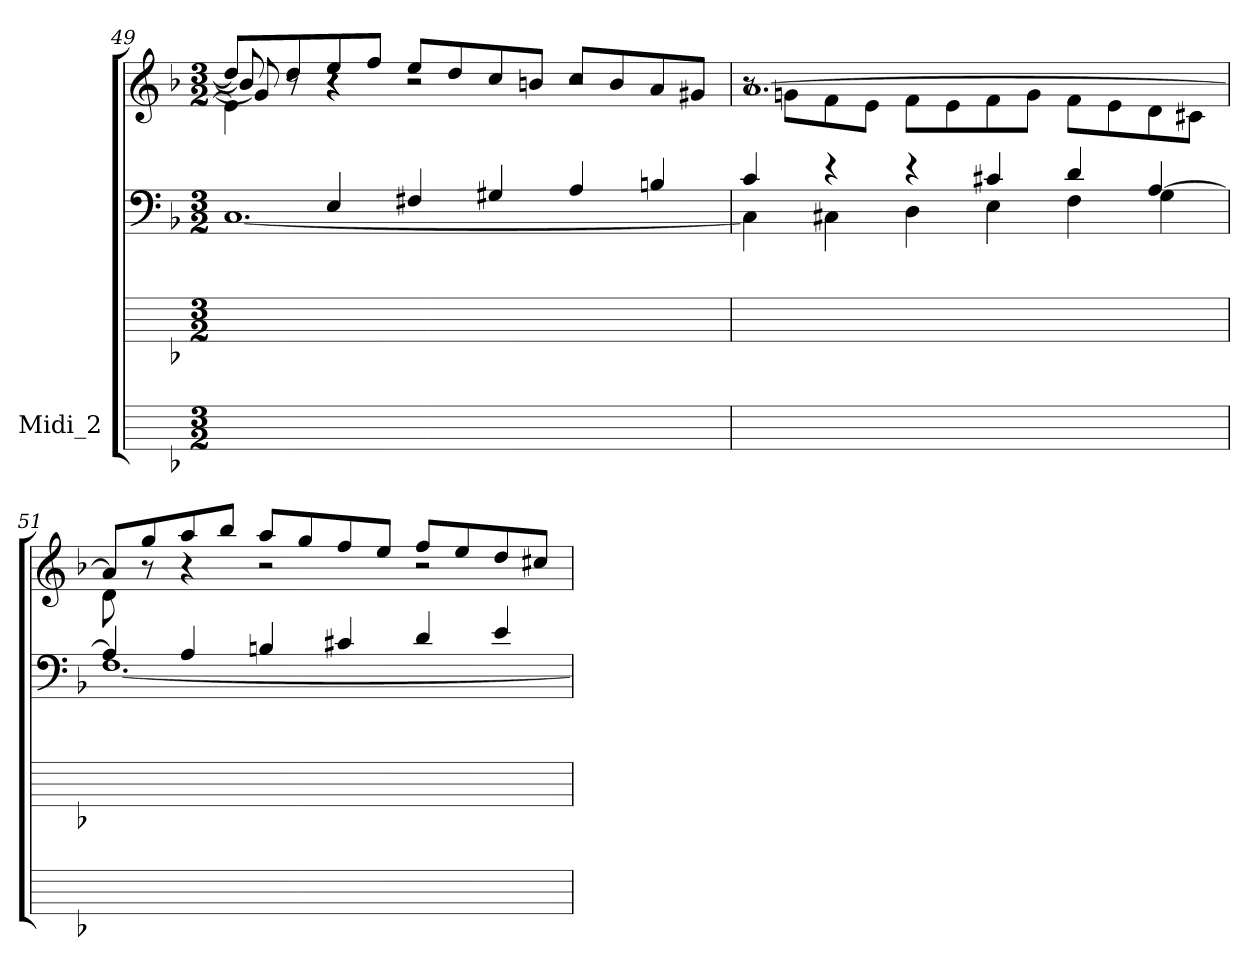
**kern	**kern	**kern	**kern
*part1	*part1	*part1	*part1
*staff4	*staff3	*staff2	*staff1
*I"Midi_2	*	*	*
!!LO:LB:g=z
*	*	*clefF4	*clefG2
*k[b-]	*k[b-]	*k[b-]	*k[b-]
*F:	*F:	*F:	*F:
*M3/2	*M3/2	*M3/2	*M3/2
=49	=49	=49	=49
*	*	*^	*^
*	*	*	*	*	*^
*	*	*	*	*	*	*^
1.ryy	1.ryy	4ryy	[1.C\	8dd/L]	8b/]	8g#/]	4e\]
.	.	.	.	8dd/	8r	8ryy	.
.	.	4E/	.	8ee/	4r	4r	1ryy
.	.	.	.	8ff/J	.	.	.
.	.	4F#X/	.	8ee/L	2r	2r	.
.	.	.	.	8dd/	.	.	.
.	.	4G#X/	.	8cc/	.	.	.
.	.	.	.	8bn/J	.	.	.
.	.	4A/	.	8cc/L	2r	2r	.
.	.	.	.	8b/	.	.	.
.	.	4Bn/	.	8a/	.	.	4ryy
.	.	.	.	8g#X/J	.	.	.
*	*	*	*	*	*	*v	*v
=50	=50	=50	=50	=50	=50	=50
1.ryy	1.ryy	4c/	4C\]	[1.a/	8r	1.ryy
.	.	.	.	.	8gnL	.
.	.	4r	4C#X\	.	8f	.
.	.	.	.	.	8eJ	.
.	.	4r	4D\	.	8fL	.
.	.	.	.	.	8e	.
.	.	4c#X/	4E\	.	8f	.
.	.	.	.	.	8gJ	.
.	.	4d/	4F\	.	8f\L	.
.	.	.	.	.	8e\	.
.	.	[4A/	4G\	.	8d\	.
.	.	.	.	.	8c#X\J	.
=51	=51	=51	=51	=51	=51	=51
1.ryy	1.ryy	4A/]	[1.F\	8a/L]	8d\	1.ryy
.	.	.	.	8gg/	8r	.
.	.	4A/	.	8aa/	4r	.
.	.	.	.	8bb-/J	.	.
.	.	4Bn/	.	8aa/L	2r	.
.	.	.	.	8gg/	.	.
.	.	4c#X/	.	8ff/	.	.
.	.	.	.	8ee/J	.	.
.	.	4d/	.	8ff/L	2r	.
.	.	.	.	8ee/	.	.
.	.	4e/	.	8dd/	.	.
.	.	.	.	8cc#X/J	.	.
*	*	*v	*v	*	*	*
*	*	*	*v	*v	*v
=	=	=	=
*-	*-	*-	*-
